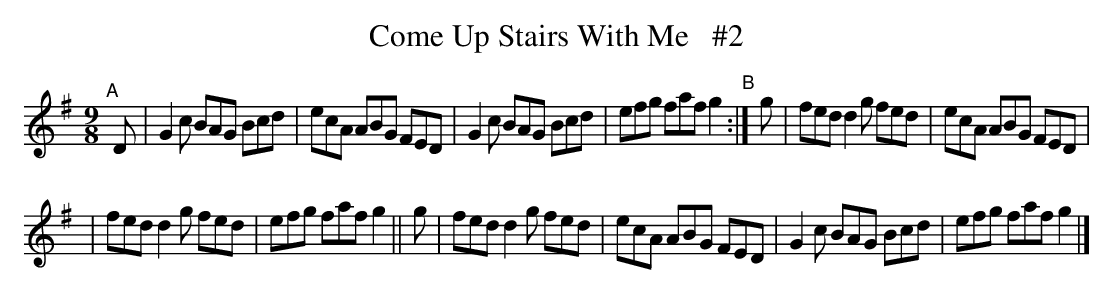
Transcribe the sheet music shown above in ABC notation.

X:1
T: Come Up Stairs With Me   #2
M: 9/8
L: 1/8
K: G
"^A"[|] D | G2c BAG Bcd | ecA ABG FED | G2c BAG Bcd | efg faf g2 "^B":| g | fed d2g fed | ecA ABG FED |
| fed d2g fed | efg faf g2 || g | fed d2g fed | ecA ABG FED | G2c BAG Bcd | efg faf g2 |]
